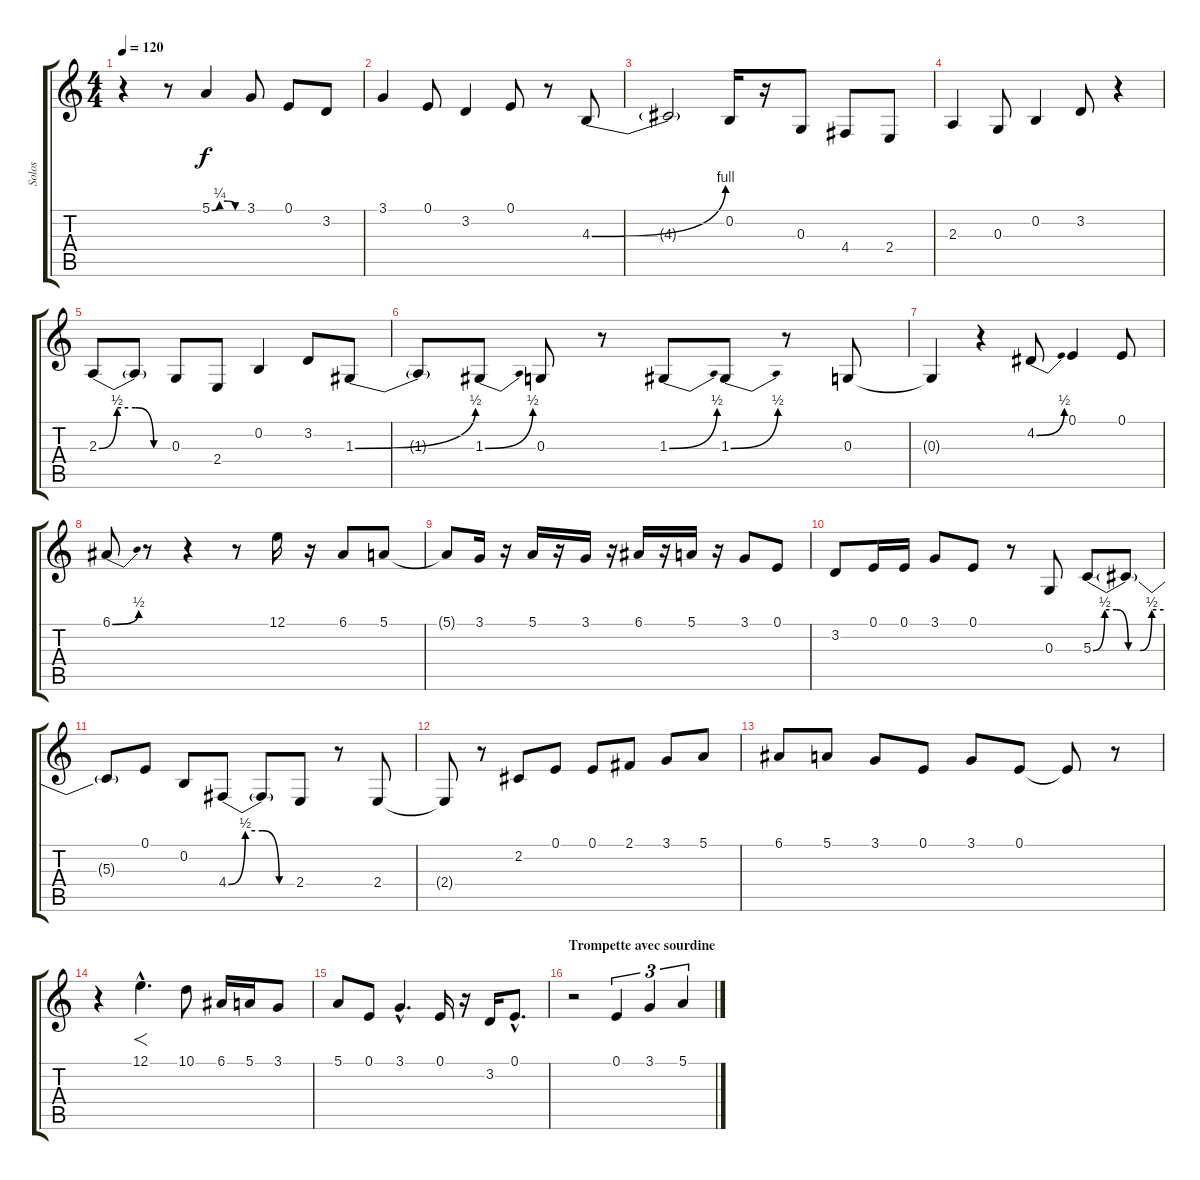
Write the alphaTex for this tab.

\track ("Solos" "Solos") {instrument altosax}
\staff {score tabs}
\tuning (E4 B3 G3 D3 A2 E2) {hide}
\ts (4 4)
\tempo 120
\clef g2
\ks c
r.4{dy f} r.8 5.1{be (custom 0 0 15 1 30 1 45 0 60 0)}.4 3.1.8 0.1.8 3.2.8 |
3.1.4 0.1.8 3.2.4 0.1.8 r.8 4.3{be (bend 0 0 60 4)}.8 |
4.3{t}.2 0.2.16 r.16 0.3.8 4.4.8 2.4.8 |
2.3.4 0.3.8 0.2.4 3.2.8 r.4 |
2.3{be (custom 0 0 15 2 30 2 45 0 60 0)}.8 2.3{t}.8 0.3.8 2.4.8 0.2.4 3.2.8 1.3{be (bend 0 0 60 2)}.8 |
1.3{t}.8 1.3{be (bend 0 0 60 2)}.8 0.3.8 r.8 1.3{be (bend 0 0 60 2)}.8 1.3{be (bend 0 0 60 2)}.8 r.8 0.3.8 |
0.3{t}.4 r.4 4.2{be (bend 0 0 60 2)}.8 0.1.4 0.1.8 |
6.1{be (bend 0 0 60 2)}.8 r.8 r.4 r.8 12.1.16 r.16 6.1.8 5.1.8 |
5.1{t}.8 3.1.16 r.16 5.1.16 r.16 3.1.16 r.16 6.1.16 r.16 5.1.16 r.16 3.1.8 0.1.8 |
3.2.8 0.1.16 0.1.16 3.1.8 0.1.8 r.8 0.3.8 5.3{be (custom 0 0 10 2 20 2 30 0 40 0 50 2 60 2)}.8 5.3{t}.8 |
5.3{t}.8 0.1.8 0.2.8 4.4{be (custom 0 0 15 2 30 2 45 0 60 0)}.8 4.4{t}.8 2.4.8 r.8 2.4.8 |
2.4{t}.8 r.8 2.2.8 0.1.8 0.1.8 2.1.8 3.1.8 5.1.8 |
6.1.8 5.1.8 3.1.8 0.1.8 3.1.8 0.1.8 0.1{t}.8 r.8 |
r.4 12.1{hac}.4{f d} 10.1.8 6.1.16 5.1.16 3.1.8 |
5.1.8 0.1.8 3.1{hac}.4{d} 0.1.16 r.16 3.2.16 0.1{hac}.8{d} |
\section ("" "Trompette avec sourdine")
r.2{instrument mutedtrumpet} 0.1.4{tu (3 2)} 3.1.4{tu (3 2)} 5.1.4{tu (3 2)}
